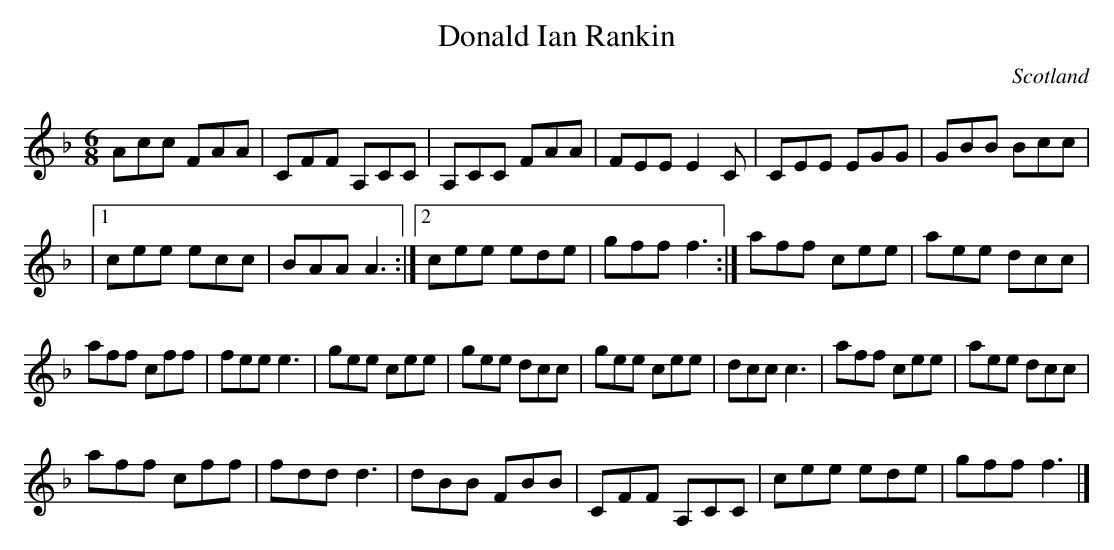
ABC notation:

X:1
T:Donald Ian Rankin
M:6/8
L:1/8
O:Scotland
K:F
Acc FAA | CFF A,CC | A,CC FAA | FEE E2C | \
CEE EGG | GBB Bcc |
|1 cee ecc | BAA A3 :|2  cee ede | gff f3 :| \
aff cee | aee dcc |
aff cff | fee e3 | \
gee cee | gee dcc | gee cee | dcc c3 | \
aff cee | aee dcc |
aff cff | fdd d3 |\
dBB FBB | CFF A,CC | cee ede | gff f3 |]
